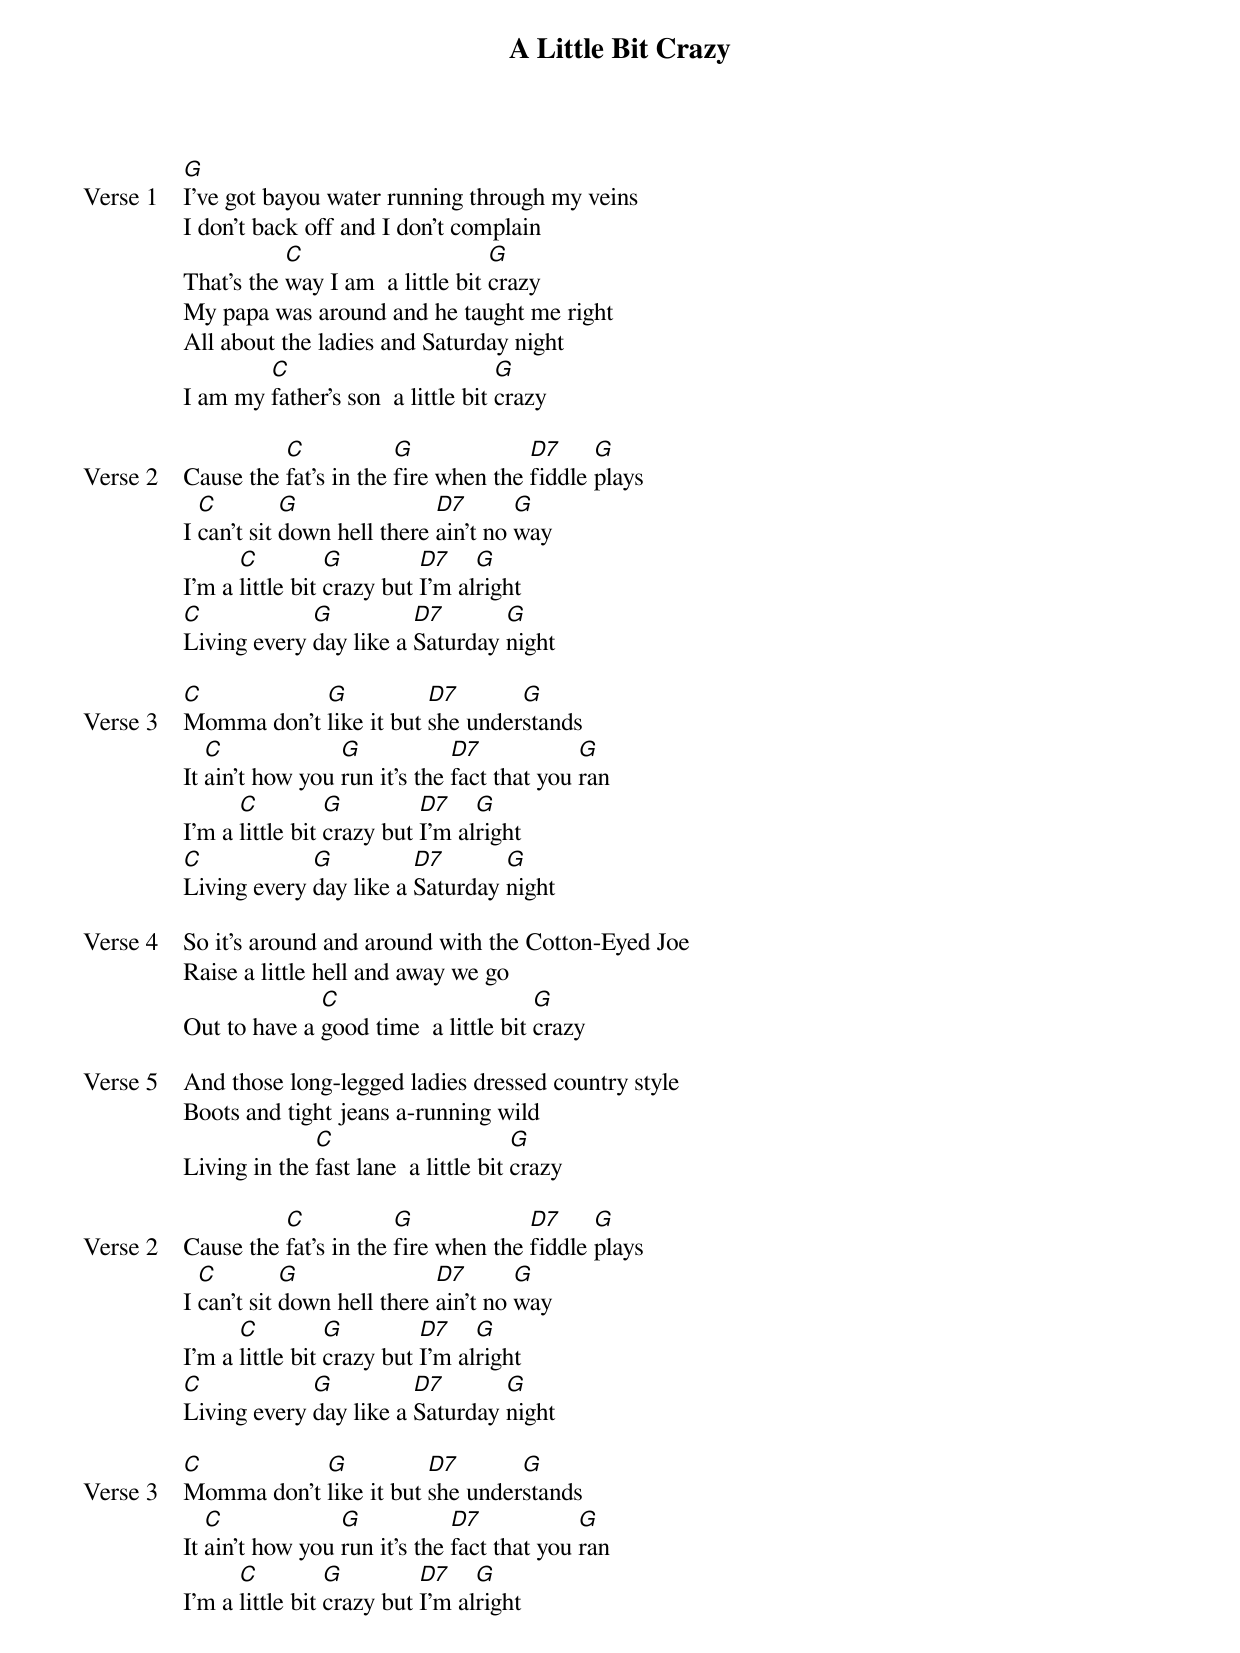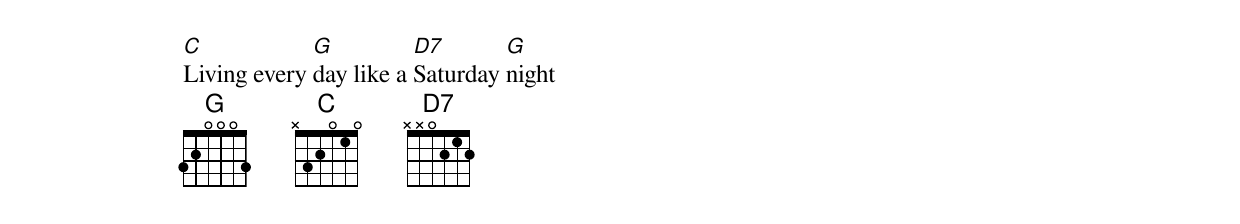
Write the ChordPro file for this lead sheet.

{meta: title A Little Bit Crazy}
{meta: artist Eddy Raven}

{start_of_verse: Verse 1}
[G]I’ve got bayou water running through my veins
I don't back off and I don't complain
That's the [C]way I am  a little bit [G]crazy
My papa was around and he taught me right
All about the ladies and Saturday night
I am my [C]father's son  a little bit [G]crazy
{end_of_verse}

{start_of_verse: Verse 2}
Cause the [C]fat's in the [G]fire when the [D7]fiddle [G]plays
I [C]can't sit [G]down hell there [D7]ain't no [G]way
I'm a [C]little bit [G]crazy but [D7]I'm al[G]right
[C]Living every [G]day like a [D7]Saturday [G]night
{end_of_verse}

{start_of_verse: Verse 3}
[C]Momma don't [G]like it but [D7]she under[G]stands
It [C]ain't how you [G]run it's the [D7]fact that you [G]ran
I’m a [C]little bit [G]crazy but [D7]I'm al[G]right
[C]Living every [G]day like a [D7]Saturday [G]night
{end_of_verse}

{start_of_verse: Verse 4}
So it's around and around with the Cotton-Eyed Joe
Raise a little hell and away we go
Out to have a [C]good time  a little bit [G]crazy
{end_of_verse}

{start_of_verse: Verse 5}
And those long-legged ladies dressed country style
Boots and tight jeans a-running wild
Living in the [C]fast lane  a little bit [G]crazy
{end_of_verse}

{start_of_verse: Verse 2}
Cause the [C]fat's in the [G]fire when the [D7]fiddle [G]plays
I [C]can't sit [G]down hell there [D7]ain't no [G]way
I'm a [C]little bit [G]crazy but [D7]I'm al[G]right
[C]Living every [G]day like a [D7]Saturday [G]night
{end_of_verse}

{start_of_verse: Verse 3}
[C]Momma don't [G]like it but [D7]she under[G]stands
It [C]ain't how you [G]run it's the [D7]fact that you [G]ran
I’m a [C]little bit [G]crazy but [D7]I'm al[G]right
[C]Living every [G]day like a [D7]Saturday [G]night
{end_of_verse}
